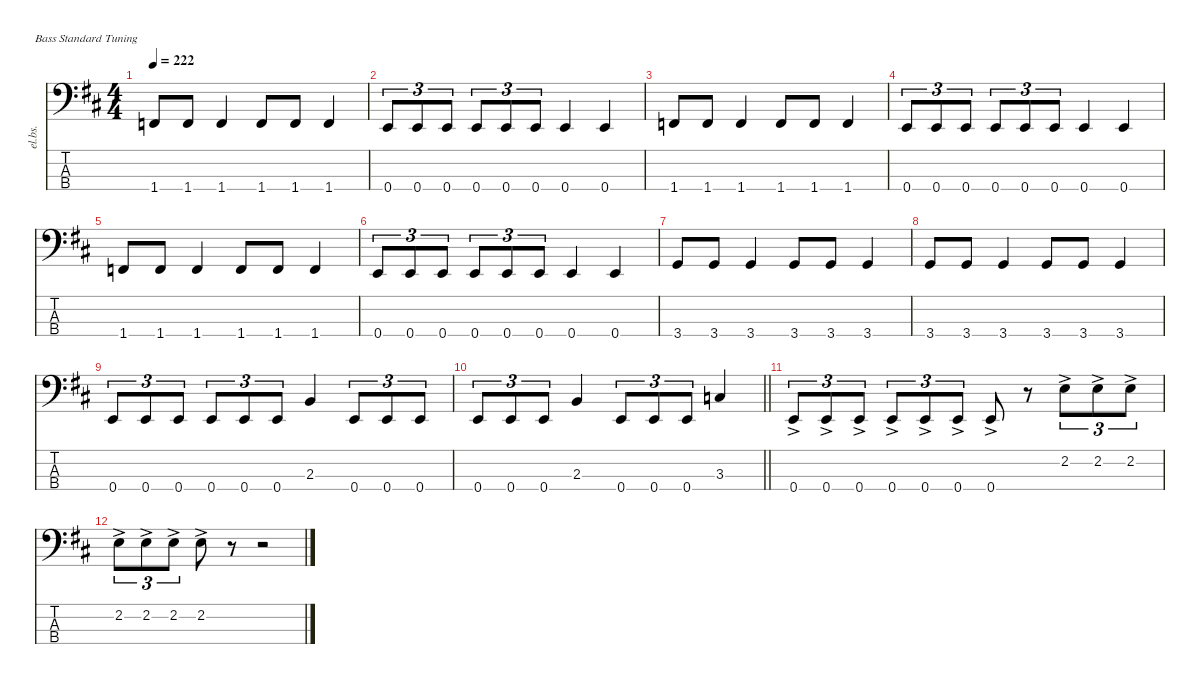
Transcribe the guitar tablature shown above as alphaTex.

\defaultSystemsLayout 4
\hideDynamics
\bracketExtendMode nobrackets
\otherSystemsTrackNameOrientation horizontal
\track ("Jason Newsted" "el.bs.") {defaultSystemsLayout 8 instrument electricbasspick}
\staff {score tabs}
\tuning (G2 D2 A1 E1)
\ts (4 4)
\tempo 222
\clef f4
\ks bminor
1.4{acc forcenatural}.8{dy f} 1.4{acc forcenatural}.8 1.4{acc forcenatural}.4 1.4{acc forcenatural}.8 1.4{acc forcenatural}.8 1.4{acc forcenatural}.4 |
0.4{acc forcenatural}.8{tu (3 2)} 0.4{acc forcenatural}.8{tu (3 2)} 0.4{acc forcenatural}.8{tu (3 2)} 0.4{acc forcenatural}.8{tu (3 2)} 0.4{acc forcenatural}.8{tu (3 2)} 0.4{acc forcenatural}.8{tu (3 2)} 0.4{acc forcenatural}.4 0.4{acc forcenatural}.4 |
1.4{acc forcenatural}.8 1.4{acc forcenatural}.8 1.4{acc forcenatural}.4 1.4{acc forcenatural}.8 1.4{acc forcenatural}.8 1.4{acc forcenatural}.4 |
0.4{acc forcenatural}.8{tu (3 2)} 0.4{acc forcenatural}.8{tu (3 2)} 0.4{acc forcenatural}.8{tu (3 2)} 0.4{acc forcenatural}.8{tu (3 2)} 0.4{acc forcenatural}.8{tu (3 2)} 0.4{acc forcenatural}.8{tu (3 2)} 0.4{acc forcenatural}.4 0.4{acc forcenatural}.4 |
1.4{acc forcenatural}.8 1.4{acc forcenatural}.8 1.4{acc forcenatural}.4 1.4{acc forcenatural}.8 1.4{acc forcenatural}.8 1.4{acc forcenatural}.4 |
0.4{acc forcenatural}.8{tu (3 2)} 0.4{acc forcenatural}.8{tu (3 2)} 0.4{acc forcenatural}.8{tu (3 2)} 0.4{acc forcenatural}.8{tu (3 2)} 0.4{acc forcenatural}.8{tu (3 2)} 0.4{acc forcenatural}.8{tu (3 2)} 0.4{acc forcenatural}.4 0.4{acc forcenatural}.4 |
3.4{acc forcenatural}.8 3.4{acc forcenatural}.8 3.4{acc forcenatural}.4 3.4{acc forcenatural}.8 3.4{acc forcenatural}.8 3.4{acc forcenatural}.4 |
3.4{acc forcenatural}.8 3.4{acc forcenatural}.8 3.4{acc forcenatural}.4 3.4{acc forcenatural}.8 3.4{acc forcenatural}.8 3.4{acc forcenatural}.4 |
0.4{acc forcenatural}.8{tu (3 2)} 0.4{acc forcenatural}.8{tu (3 2)} 0.4{acc forcenatural}.8{tu (3 2)} 0.4{acc forcenatural}.8{tu (3 2)} 0.4{acc forcenatural}.8{tu (3 2)} 0.4{acc forcenatural}.8{tu (3 2)} 2.3{acc forcenatural}.4 0.4{acc forcenatural}.8{tu (3 2)} 0.4{acc forcenatural}.8{tu (3 2)} 0.4{acc forcenatural}.8{tu (3 2)} |
\barLineRight lightlight
0.4{acc forcenatural}.8{tu (3 2)} 0.4{acc forcenatural}.8{tu (3 2)} 0.4{acc forcenatural}.8{tu (3 2)} 2.3{acc forcenatural}.4 0.4{acc forcenatural}.8{tu (3 2)} 0.4{acc forcenatural}.8{tu (3 2)} 0.4{acc forcenatural}.8{tu (3 2)} 3.3{acc forcenatural}.4 |
0.4{ac acc forcenatural}.8{tu (3 2)} 0.4{ac acc forcenatural}.8{tu (3 2)} 0.4{ac acc forcenatural}.8{tu (3 2)} 0.4{ac acc forcenatural}.8{tu (3 2)} 0.4{ac acc forcenatural}.8{tu (3 2)} 0.4{ac acc forcenatural}.8{tu (3 2)} 0.4{ac acc forcenatural}.8 r.8 2.2{ac acc forcenatural}.8{tu (3 2)} 2.2{ac acc forcenatural}.8{tu (3 2)} 2.2{ac acc forcenatural}.8{tu (3 2)} |
2.2{ac acc forcenatural}.8{tu (3 2)} 2.2{ac acc forcenatural}.8{tu (3 2)} 2.2{ac acc forcenatural}.8{tu (3 2)} 2.2{ac acc forcenatural}.8 r.8 r.2
